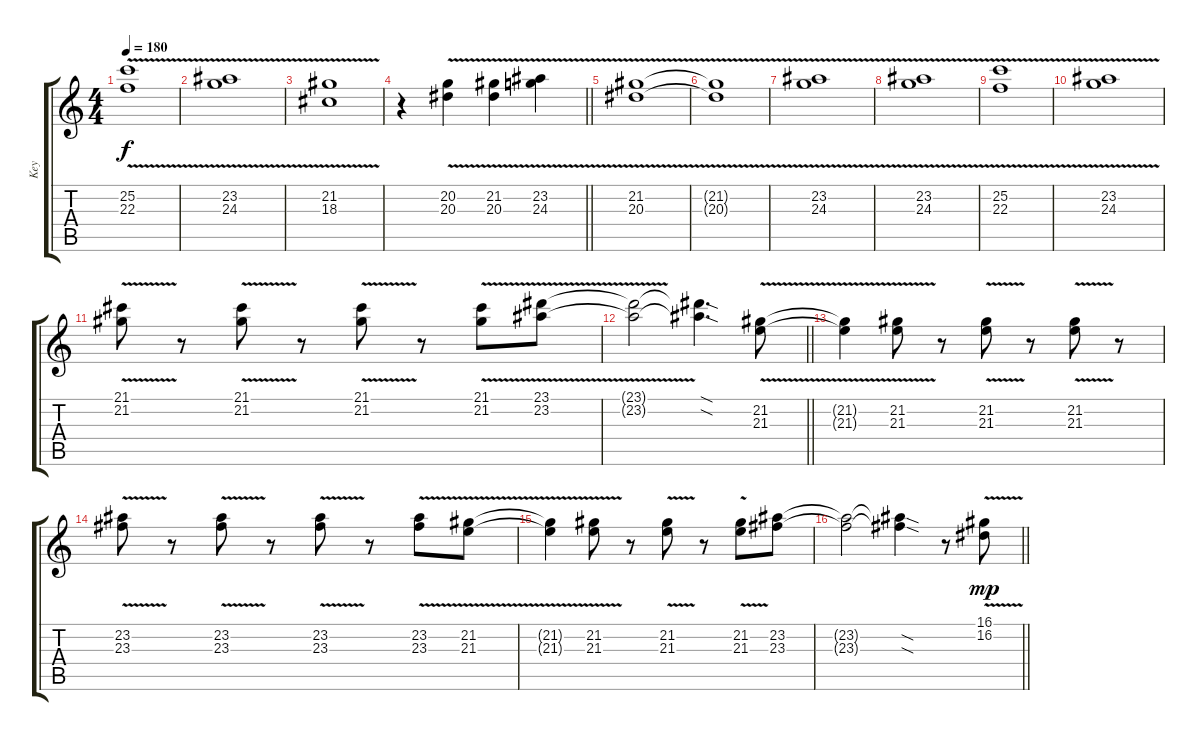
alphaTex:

\track ("Key" "Key") {instrument drawbarorgan}
\staff {score tabs}
\tuning (E4 B3 G3 D3 A2 E2) {hide}
\ts (4 4)
\tempo 180
\clef g2
\ks c
(25.2{v} 22.3{v}).1{dy f} |
(23.2{v} 24.3{v}).1 |
(21.2{v} 18.3{v}).1 |
\barLineRight lightlight
r.4 (20.2{v} 20.3{v}).4 (21.2{v} 20.3{v}).4 (23.2{v} 24.3{v}).4 |
(21.2{v} 20.3{v}).1 |
(21.2{t} 20.3{t}).1 |
(23.2{v} 24.3{v}).1 |
(23.2 24.3{v}).1 |
(25.2{v} 22.3{v}).1 |
(23.2{v} 24.3{v}).1 |
(21.1{v} 21.2{v}).8 r.8 (21.1{v} 21.2{v}).8 r.8 (21.1{v} 21.2{v}).8 r.8 (21.1{v} 21.2{v}).8 (23.1{v} 23.2{v}).8 |
\barLineRight lightlight
(23.1{t} 23.2{t}).2 (23.1{sod t} 23.2{sod t}).4{d} (21.2{v} 21.3{v}).8 |
(21.2{t} 21.3{t}).4 (21.2{v} 21.3).8 r.8 (21.2{v} 21.3{v}).8 r.8 (21.2{v} 21.3{v}).8 r.8 |
(23.2{v} 23.3{v}).8 r.8 (23.2{v} 23.3{v}).8 r.8 (23.2{v} 23.3{v}).8 r.8 (23.2{v} 23.3{v}).8 (21.2{v} 21.3{v}).8 |
(21.2{t} 21.3{t}).4 (21.2{v} 21.3).8 r.8 (21.2{v} 21.3{v}).8 r.8 (21.2{v} 21.3{v}).8 (23.2 23.3).8 |
\barLineRight lightlight
(23.2{t} 23.3{t}).2 (23.2{sod t} 23.3{sod t}).4 r.8 (16.1{v} 16.2).8{dy mp}
